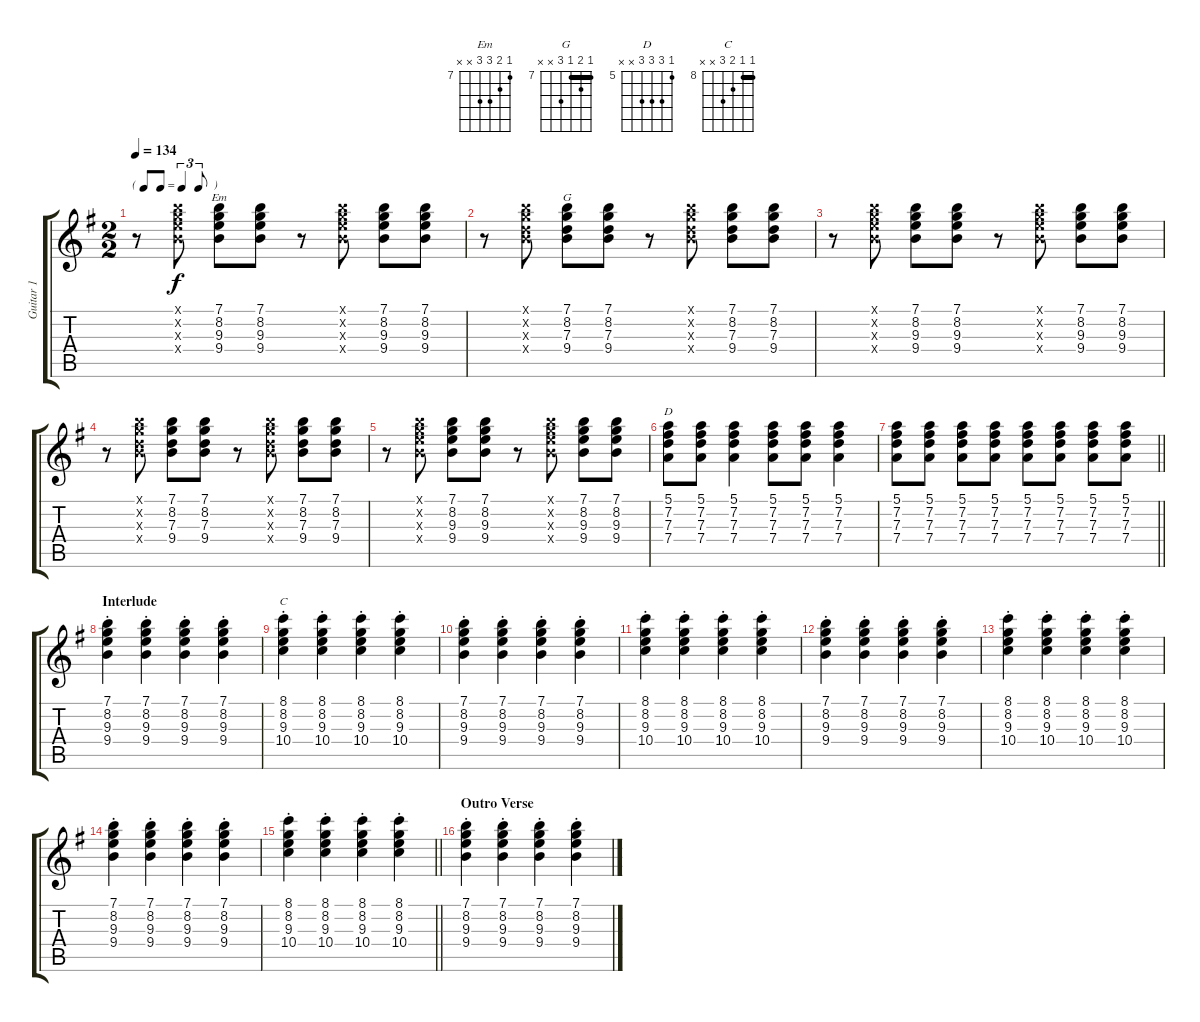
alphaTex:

\track ("Guitar 1" "Guitar 1") {instrument overdrivenguitar}
\staff {score tabs}
\tuning (E4 B3 G3 D3 A2 E2) {hide}
\chord ("Em" 7 8 9 9 x x) {firstfret 7}
\chord ("G" 7 8 7 9 x x) {firstfret 7 barre 7}
\chord ("D" 5 7 7 7 x x) {firstfret 5}
\chord ("C" 8 8 9 10 x x) {firstfret 8 barre 8}
\ts (2 2)
\tf triplet8th
\tempo 134
\clef g2
\ks g
r.8{dy f} (7.1{x} 8.2{x} 9.3{x} 9.4{x}).8 (7.1 8.2 9.3 9.4).8{ch "Em"} (7.1 8.2 9.3 9.4).8 r.8 (7.1{x} 8.2{x} 9.3{x} 9.4{x}).8 (7.1 8.2 9.3 9.4).8 (7.1 8.2 9.3 9.4).8 |
r.8 (7.1{x} 8.2{x} 7.3{x} 9.4{x}).8 (7.1 8.2 7.3 9.4).8{ch "G"} (7.1 8.2 7.3 9.4).8 r.8 (7.1{x} 8.2{x} 7.3{x} 9.4{x}).8 (7.1 8.2 7.3 9.4).8 (7.1 8.2 7.3 9.4).8 |
r.8 (7.1{x} 8.2{x} 9.3{x} 9.4{x}).8 (7.1 8.2 9.3 9.4).8 (7.1 8.2 9.3 9.4).8 r.8 (7.1{x} 8.2{x} 9.3{x} 9.4{x}).8 (7.1 8.2 9.3 9.4).8 (7.1 8.2 9.3 9.4).8 |
r.8 (7.1{x} 8.2{x} 7.3{x} 9.4{x}).8 (7.1 8.2 7.3 9.4).8 (7.1 8.2 7.3 9.4).8 r.8 (7.1{x} 8.2{x} 7.3{x} 9.4{x}).8 (7.1 8.2 7.3 9.4).8 (7.1 8.2 7.3 9.4).8 |
r.8 (7.1{x} 8.2{x} 9.3{x} 9.4{x}).8 (7.1 8.2 9.3 9.4).8 (7.1 8.2 9.3 9.4).8 r.8 (7.1{x} 8.2{x} 9.3{x} 9.4{x}).8 (7.1 8.2 9.3 9.4).8 (7.1 8.2 9.3 9.4).8 |
(5.1 7.2 7.3 7.4).8{ch "D"} (5.1 7.2 7.3 7.4).8 (5.1 7.2 7.3 7.4).4 (5.1 7.2 7.3 7.4).8 (5.1 7.2 7.3 7.4).8 (5.1 7.2 7.3 7.4).4 |
\barLineRight lightlight
(5.1 7.2 7.3 7.4).8 (5.1 7.2 7.3 7.4).8 (5.1 7.2 7.3 7.4).8 (5.1 7.2 7.3 7.4).8 (5.1 7.2 7.3 7.4).8 (5.1 7.2 7.3 7.4).8 (5.1 7.2 7.3 7.4).8 (5.1 7.2 7.3 7.4).8 |
\section ("" "Interlude")
(7.1{st} 8.2{st} 9.3{st} 9.4{st}).4 (7.1{st} 8.2{st} 9.3{st} 9.4{st}).4 (7.1{st} 8.2{st} 9.3{st} 9.4{st}).4 (7.1{st} 8.2{st} 9.3{st} 9.4{st}).4 |
(8.1{st} 8.2{st} 9.3{st} 10.4{st}).4{ch "C"} (8.1{st} 8.2{st} 9.3{st} 10.4{st}).4 (8.1{st} 8.2{st} 9.3{st} 10.4{st}).4 (8.1{st} 8.2{st} 9.3{st} 10.4{st}).4 |
(7.1{st} 8.2{st} 9.3{st} 9.4{st}).4 (7.1{st} 8.2{st} 9.3{st} 9.4{st}).4 (7.1{st} 8.2{st} 9.3{st} 9.4{st}).4 (7.1{st} 8.2{st} 9.3{st} 9.4{st}).4 |
(8.1{st} 8.2{st} 9.3{st} 10.4{st}).4 (8.1{st} 8.2{st} 9.3{st} 10.4{st}).4 (8.1{st} 8.2{st} 9.3{st} 10.4{st}).4 (8.1{st} 8.2{st} 9.3{st} 10.4{st}).4 |
(7.1{st} 8.2{st} 9.3{st} 9.4{st}).4 (7.1{st} 8.2{st} 9.3{st} 9.4{st}).4 (7.1{st} 8.2{st} 9.3{st} 9.4{st}).4 (7.1{st} 8.2{st} 9.3{st} 9.4{st}).4 |
(8.1{st} 8.2{st} 9.3{st} 10.4{st}).4 (8.1{st} 8.2{st} 9.3{st} 10.4{st}).4 (8.1{st} 8.2{st} 9.3{st} 10.4{st}).4 (8.1{st} 8.2{st} 9.3{st} 10.4{st}).4 |
(7.1{st} 8.2{st} 9.3{st} 9.4{st}).4 (7.1{st} 8.2{st} 9.3{st} 9.4{st}).4 (7.1{st} 8.2{st} 9.3{st} 9.4{st}).4 (7.1{st} 8.2{st} 9.3{st} 9.4{st}).4 |
\barLineRight lightlight
(8.1{st} 8.2{st} 9.3{st} 10.4{st}).4 (8.1{st} 8.2{st} 9.3{st} 10.4{st}).4 (8.1{st} 8.2{st} 9.3{st} 10.4{st}).4 (8.1{st} 8.2{st} 9.3{st} 10.4{st}).4 |
\section ("" "Outro Verse")
(7.1{st} 8.2{st} 9.3{st} 9.4{st}).4 (7.1{st} 8.2{st} 9.3{st} 9.4{st}).4 (7.1{st} 8.2{st} 9.3{st} 9.4{st}).4 (7.1{st} 8.2{st} 9.3{st} 9.4{st}).4
